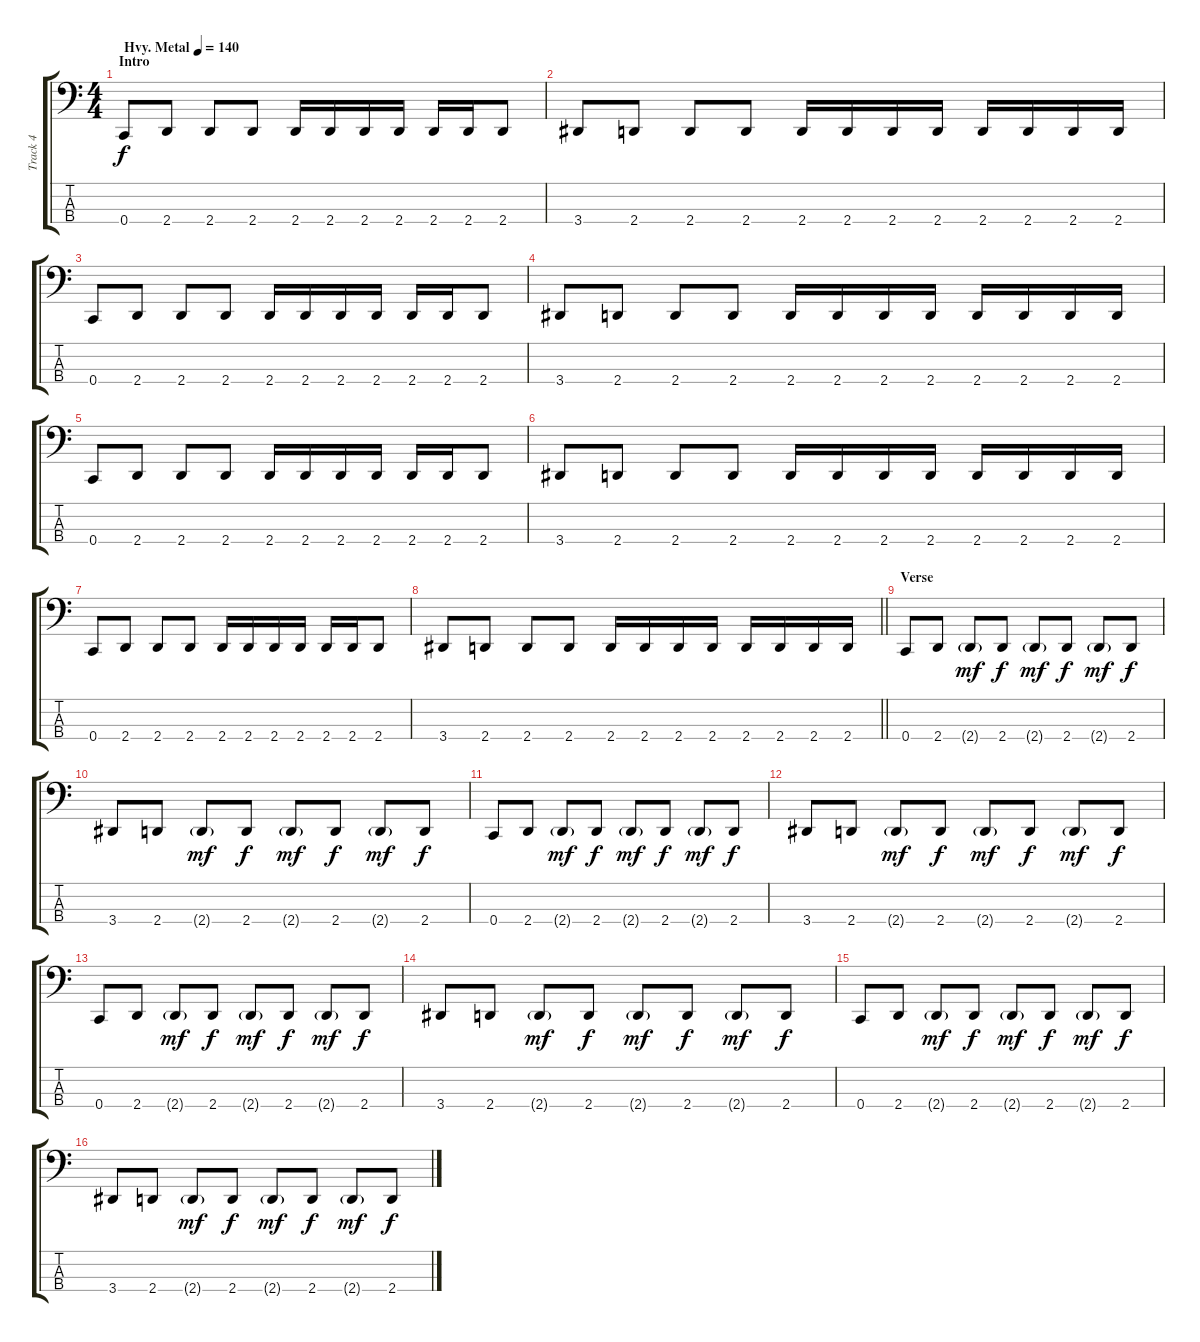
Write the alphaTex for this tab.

\track ("Track 4" "Track 4") {instrument electricbasspick}
\staff {score tabs}
\tuning (F2 C2 G1 C1) {hide}
\ts (4 4)
\section ("" "Intro")
\tempo (140 "Hvy. Metal")
\clef f4
\ks c
0.4.8{dy f instrument electricbasspick} 2.4.8 2.4.8 2.4.8 2.4.16 2.4.16 2.4.16 2.4.16 2.4.16 2.4.16 2.4.8 |
3.4.8 2.4.8 2.4.8 2.4.8 2.4.16 2.4.16 2.4.16 2.4.16 2.4.16 2.4.16 2.4.16 2.4.16 |
0.4.8 2.4.8 2.4.8 2.4.8 2.4.16 2.4.16 2.4.16 2.4.16 2.4.16 2.4.16 2.4.8 |
3.4.8 2.4.8 2.4.8 2.4.8 2.4.16 2.4.16 2.4.16 2.4.16 2.4.16 2.4.16 2.4.16 2.4.16 |
0.4.8 2.4.8 2.4.8 2.4.8 2.4.16 2.4.16 2.4.16 2.4.16 2.4.16 2.4.16 2.4.8 |
3.4.8 2.4.8 2.4.8 2.4.8 2.4.16 2.4.16 2.4.16 2.4.16 2.4.16 2.4.16 2.4.16 2.4.16 |
0.4.8 2.4.8 2.4.8 2.4.8 2.4.16 2.4.16 2.4.16 2.4.16 2.4.16 2.4.16 2.4.8 |
\barLineRight lightlight
3.4.8 2.4.8 2.4.8 2.4.8 2.4.16 2.4.16 2.4.16 2.4.16 2.4.16 2.4.16 2.4.16 2.4.16 |
\section ("" "Verse")
0.4.8 2.4.8 2.4{g}.8{dy mf} 2.4.8{dy f} 2.4{g}.8{dy mf} 2.4.8{dy f} 2.4{g}.8{dy mf} 2.4.8{dy f} |
3.4.8 2.4.8 2.4{g}.8{dy mf} 2.4.8{dy f} 2.4{g}.8{dy mf} 2.4.8{dy f} 2.4{g}.8{dy mf} 2.4.8{dy f} |
0.4.8 2.4.8 2.4{g}.8{dy mf} 2.4.8{dy f} 2.4{g}.8{dy mf} 2.4.8{dy f} 2.4{g}.8{dy mf} 2.4.8{dy f} |
3.4.8 2.4.8 2.4{g}.8{dy mf} 2.4.8{dy f} 2.4{g}.8{dy mf} 2.4.8{dy f} 2.4{g}.8{dy mf} 2.4.8{dy f} |
0.4.8 2.4.8 2.4{g}.8{dy mf} 2.4.8{dy f} 2.4{g}.8{dy mf} 2.4.8{dy f} 2.4{g}.8{dy mf} 2.4.8{dy f} |
3.4.8 2.4.8 2.4{g}.8{dy mf} 2.4.8{dy f} 2.4{g}.8{dy mf} 2.4.8{dy f} 2.4{g}.8{dy mf} 2.4.8{dy f} |
0.4.8 2.4.8 2.4{g}.8{dy mf} 2.4.8{dy f} 2.4{g}.8{dy mf} 2.4.8{dy f} 2.4{g}.8{dy mf} 2.4.8{dy f} |
3.4.8 2.4.8 2.4{g}.8{dy mf} 2.4.8{dy f} 2.4{g}.8{dy mf} 2.4.8{dy f} 2.4{g}.8{dy mf} 2.4.8{dy f}
